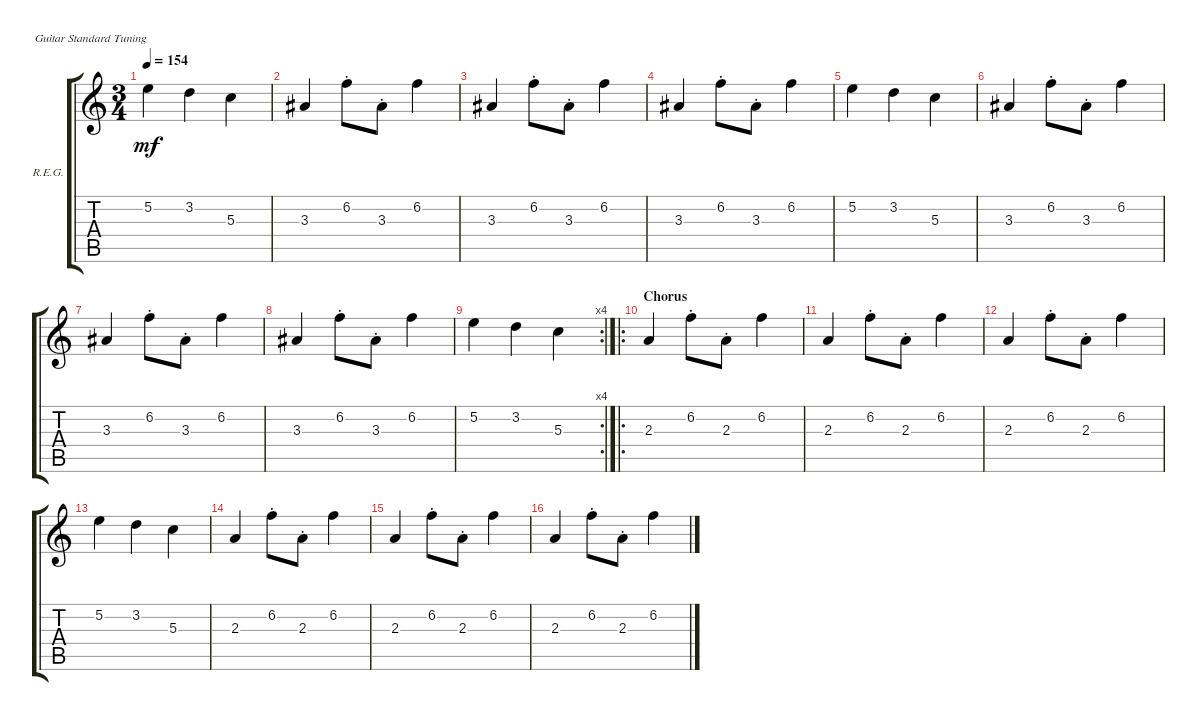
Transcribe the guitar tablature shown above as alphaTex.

\defaultSystemsLayout 4
\bracketExtendMode groupsimilarinstruments
\firstSystemTrackNameOrientation horizontal
\otherSystemsTrackNameOrientation horizontal
\track ("Rhythm Electric Guitar" "R.E.G.") {multiBarRest instrument electricguitarclean}
\staff {score tabs}
\tuning (E4 B3 G3 D3 A2 E2)
\ts (3 4)
\tempo 154
\clef g2
\ks c
5.2.4{lyrics (0 "") lyrics (1 "") lyrics (2 "") lyrics (3 "") lyrics (4 "") dy mf} 3.2.4{lyrics (0 "") lyrics (1 "") lyrics (2 "") lyrics (3 "") lyrics (4 "")} 5.3.4{lyrics (0 "") lyrics (1 "") lyrics (2 "") lyrics (3 "") lyrics (4 "")} |
3.3.4{lyrics (0 "") lyrics (1 "") lyrics (2 "") lyrics (3 "") lyrics (4 "")} 6.2{st}.8{lyrics (0 "") lyrics (1 "") lyrics (2 "") lyrics (3 "") lyrics (4 "")} 3.3{st}.8{lyrics (0 "") lyrics (1 "") lyrics (2 "") lyrics (3 "") lyrics (4 "")} 6.2.4{lyrics (0 "") lyrics (1 "") lyrics (2 "") lyrics (3 "") lyrics (4 "")} |
3.3.4{lyrics (0 "") lyrics (1 "") lyrics (2 "") lyrics (3 "") lyrics (4 "")} 6.2{st}.8{lyrics (0 "") lyrics (1 "") lyrics (2 "") lyrics (3 "") lyrics (4 "")} 3.3{st}.8{lyrics (0 "") lyrics (1 "") lyrics (2 "") lyrics (3 "") lyrics (4 "")} 6.2.4{lyrics (0 "") lyrics (1 "") lyrics (2 "") lyrics (3 "") lyrics (4 "")} |
3.3.4{lyrics (0 "") lyrics (1 "") lyrics (2 "") lyrics (3 "") lyrics (4 "")} 6.2{st}.8{lyrics (0 "") lyrics (1 "") lyrics (2 "") lyrics (3 "") lyrics (4 "")} 3.3{st}.8{lyrics (0 "") lyrics (1 "") lyrics (2 "") lyrics (3 "") lyrics (4 "")} 6.2.4{lyrics (0 "") lyrics (1 "") lyrics (2 "") lyrics (3 "") lyrics (4 "")} |
5.2.4{lyrics (0 "") lyrics (1 "") lyrics (2 "") lyrics (3 "") lyrics (4 "")} 3.2.4{lyrics (0 "") lyrics (1 "") lyrics (2 "") lyrics (3 "") lyrics (4 "")} 5.3.4{lyrics (0 "") lyrics (1 "") lyrics (2 "") lyrics (3 "") lyrics (4 "")} |
3.3.4{lyrics (0 "") lyrics (1 "") lyrics (2 "") lyrics (3 "") lyrics (4 "")} 6.2{st}.8{lyrics (0 "") lyrics (1 "") lyrics (2 "") lyrics (3 "") lyrics (4 "")} 3.3{st}.8{lyrics (0 "") lyrics (1 "") lyrics (2 "") lyrics (3 "") lyrics (4 "")} 6.2.4{lyrics (0 "") lyrics (1 "") lyrics (2 "") lyrics (3 "") lyrics (4 "")} |
3.3.4{lyrics (0 "") lyrics (1 "") lyrics (2 "") lyrics (3 "") lyrics (4 "")} 6.2{st}.8{lyrics (0 "") lyrics (1 "") lyrics (2 "") lyrics (3 "") lyrics (4 "")} 3.3{st}.8{lyrics (0 "") lyrics (1 "") lyrics (2 "") lyrics (3 "") lyrics (4 "")} 6.2.4{lyrics (0 "") lyrics (1 "") lyrics (2 "") lyrics (3 "") lyrics (4 "")} |
3.3.4{lyrics (0 "") lyrics (1 "") lyrics (2 "") lyrics (3 "") lyrics (4 "")} 6.2{st}.8{lyrics (0 "") lyrics (1 "") lyrics (2 "") lyrics (3 "") lyrics (4 "")} 3.3{st}.8{lyrics (0 "") lyrics (1 "") lyrics (2 "") lyrics (3 "") lyrics (4 "")} 6.2.4{lyrics (0 "") lyrics (1 "") lyrics (2 "") lyrics (3 "") lyrics (4 "")} |
\rc 4
5.2.4{lyrics (0 "") lyrics (1 "") lyrics (2 "") lyrics (3 "") lyrics (4 "")} 3.2.4{lyrics (0 "") lyrics (1 "") lyrics (2 "") lyrics (3 "") lyrics (4 "")} 5.3.4{lyrics (0 "") lyrics (1 "") lyrics (2 "") lyrics (3 "") lyrics (4 "")} |
\ro
\section ("" "Chorus")
2.3.4{lyrics (0 "") lyrics (1 "") lyrics (2 "") lyrics (3 "") lyrics (4 "")} 6.2{st}.8{lyrics (0 "") lyrics (1 "") lyrics (2 "") lyrics (3 "") lyrics (4 "")} 2.3{st}.8{lyrics (0 "") lyrics (1 "") lyrics (2 "") lyrics (3 "") lyrics (4 "")} 6.2.4{lyrics (0 "") lyrics (1 "") lyrics (2 "") lyrics (3 "") lyrics (4 "")} |
2.3.4{lyrics (0 "") lyrics (1 "") lyrics (2 "") lyrics (3 "") lyrics (4 "")} 6.2{st}.8{lyrics (0 "") lyrics (1 "") lyrics (2 "") lyrics (3 "") lyrics (4 "")} 2.3{st}.8{lyrics (0 "") lyrics (1 "") lyrics (2 "") lyrics (3 "") lyrics (4 "")} 6.2.4{lyrics (0 "") lyrics (1 "") lyrics (2 "") lyrics (3 "") lyrics (4 "")} |
2.3.4{lyrics (0 "") lyrics (1 "") lyrics (2 "") lyrics (3 "") lyrics (4 "")} 6.2{st}.8{lyrics (0 "") lyrics (1 "") lyrics (2 "") lyrics (3 "") lyrics (4 "")} 2.3{st}.8{lyrics (0 "") lyrics (1 "") lyrics (2 "") lyrics (3 "") lyrics (4 "")} 6.2.4{lyrics (0 "") lyrics (1 "") lyrics (2 "") lyrics (3 "") lyrics (4 "")} |
5.2.4{lyrics (0 "") lyrics (1 "") lyrics (2 "") lyrics (3 "") lyrics (4 "")} 3.2.4{lyrics (0 "") lyrics (1 "") lyrics (2 "") lyrics (3 "") lyrics (4 "")} 5.3.4{lyrics (0 "") lyrics (1 "") lyrics (2 "") lyrics (3 "") lyrics (4 "")} |
2.3.4{lyrics (0 "") lyrics (1 "") lyrics (2 "") lyrics (3 "") lyrics (4 "")} 6.2{st}.8{lyrics (0 "") lyrics (1 "") lyrics (2 "") lyrics (3 "") lyrics (4 "")} 2.3{st}.8{lyrics (0 "") lyrics (1 "") lyrics (2 "") lyrics (3 "") lyrics (4 "")} 6.2.4{lyrics (0 "") lyrics (1 "") lyrics (2 "") lyrics (3 "") lyrics (4 "")} |
2.3.4{lyrics (0 "") lyrics (1 "") lyrics (2 "") lyrics (3 "") lyrics (4 "")} 6.2{st}.8{lyrics (0 "") lyrics (1 "") lyrics (2 "") lyrics (3 "") lyrics (4 "")} 2.3{st}.8{lyrics (0 "") lyrics (1 "") lyrics (2 "") lyrics (3 "") lyrics (4 "")} 6.2.4{lyrics (0 "") lyrics (1 "") lyrics (2 "") lyrics (3 "") lyrics (4 "")} |
2.3.4{lyrics (0 "") lyrics (1 "") lyrics (2 "") lyrics (3 "") lyrics (4 "")} 6.2{st}.8{lyrics (0 "") lyrics (1 "") lyrics (2 "") lyrics (3 "") lyrics (4 "")} 2.3{st}.8{lyrics (0 "") lyrics (1 "") lyrics (2 "") lyrics (3 "") lyrics (4 "")} 6.2.4{lyrics (0 "") lyrics (1 "") lyrics (2 "") lyrics (3 "") lyrics (4 "")}
